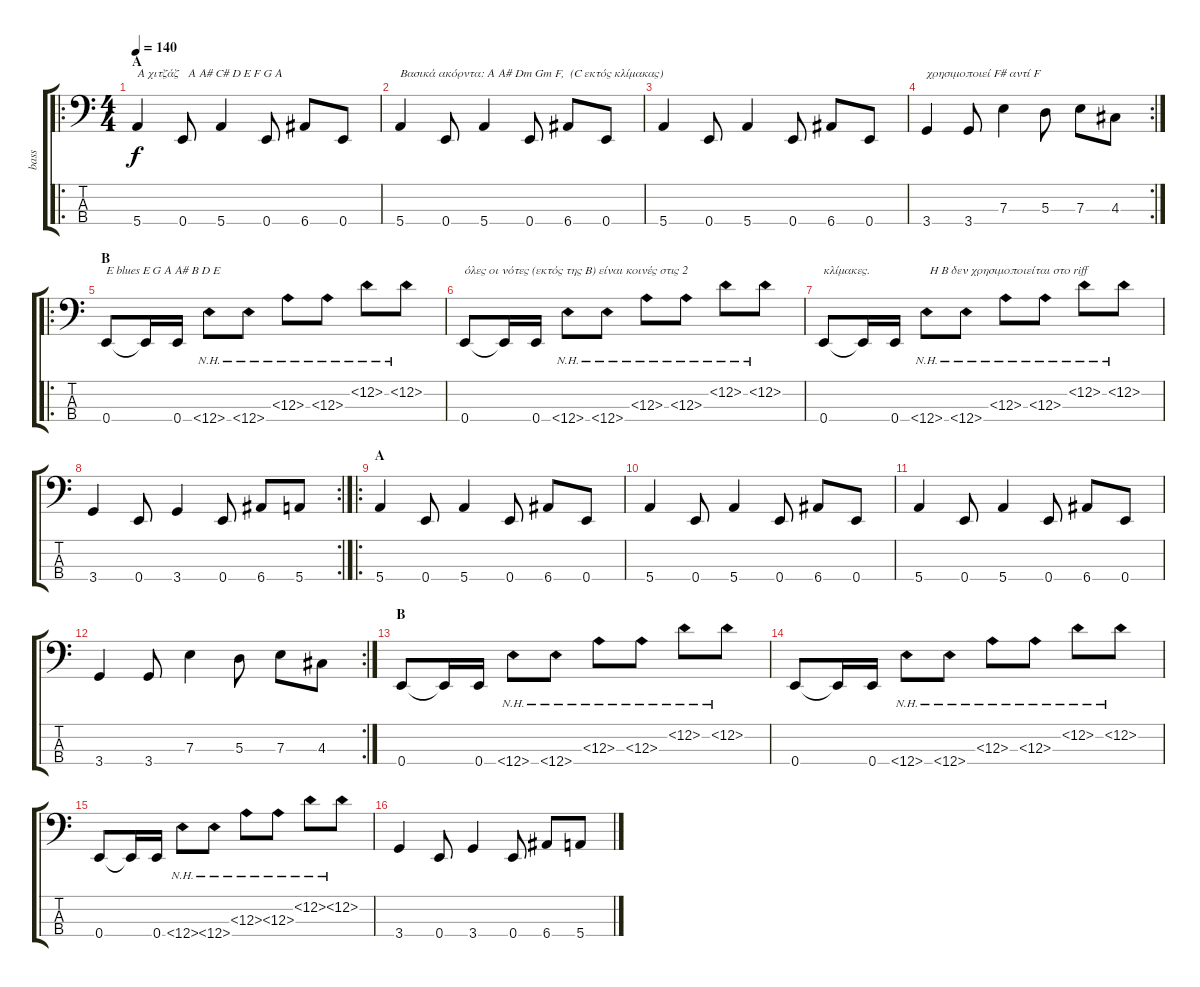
\track ("bass" "bass") {instrument electricbasspick}
\staff {score tabs}
\tuning (G2 D2 A1 E1) {hide}
\ro
\ts (4 4)
\section ("" "A")
\tempo 140
\clef f4
\ks c
5.4.4{txt "A χιτζάζ   Α Α# C# D E F G A" dy f instrument electricbasspick} 0.4.8 5.4.4 0.4.8 6.4.8 0.4.8 |
5.4.4{txt "Bασικά ακόρντα: Α Α# Dm Gm F,  (C εκτός κλίμακας)"} 0.4.8 5.4.4 0.4.8 6.4.8 0.4.8 |
5.4.4 0.4.8 5.4.4 0.4.8 6.4.8 0.4.8 |
\rc 2
3.4.4{txt "χρησιμοποιεί F# αντί F"} 3.4.8 7.3.4 5.3.8 7.3.8 4.3.8 |
\ro
\section ("" "B")
0.4.8{txt "E blues E G A A# B D E"} 0.4{t}.16 0.4.16 12.4{nh}.8 12.4{nh}.8 12.3{nh}.8 12.3{nh}.8 12.2{nh}.8 12.2{nh}.8 |
0.4.8{txt "όλες οι νότες (εκτός της B) είναι κοινές στις 2"} 0.4{t}.16 0.4.16 12.4{nh}.8 12.4{nh}.8 12.3{nh}.8 12.3{nh}.8 12.2{nh}.8 12.2{nh}.8 |
0.4.8{txt "κλίμακες."} 0.4{t}.16 0.4.16 12.4{nh}.8{txt " Η Β δεν χρησιμοποιείται στο riff"} 12.4{nh}.8 12.3{nh}.8 12.3{nh}.8 12.2{nh}.8 12.2{nh}.8 |
\rc 2
3.4.4 0.4.8 3.4.4 0.4.8 6.4.8 5.4.8 |
\ro
\section ("" "A")
5.4.4 0.4.8 5.4.4 0.4.8 6.4.8 0.4.8 |
5.4.4 0.4.8 5.4.4 0.4.8 6.4.8 0.4.8 |
5.4.4 0.4.8 5.4.4 0.4.8 6.4.8 0.4.8 |
\rc 2
3.4.4 3.4.8 7.3.4 5.3.8 7.3.8 4.3.8 |
\section ("" "B")
0.4.8 0.4{t}.16 0.4.16 12.4{nh}.8 12.4{nh}.8 12.3{nh}.8 12.3{nh}.8 12.2{nh}.8 12.2{nh}.8 |
0.4.8 0.4{t}.16 0.4.16 12.4{nh}.8 12.4{nh}.8 12.3{nh}.8 12.3{nh}.8 12.2{nh}.8 12.2{nh}.8 |
0.4.8 0.4{t}.16 0.4.16 12.4{nh}.8 12.4{nh}.8 12.3{nh}.8 12.3{nh}.8 12.2{nh}.8 12.2{nh}.8 |
3.4.4 0.4.8 3.4.4 0.4.8 6.4.8 5.4.8
